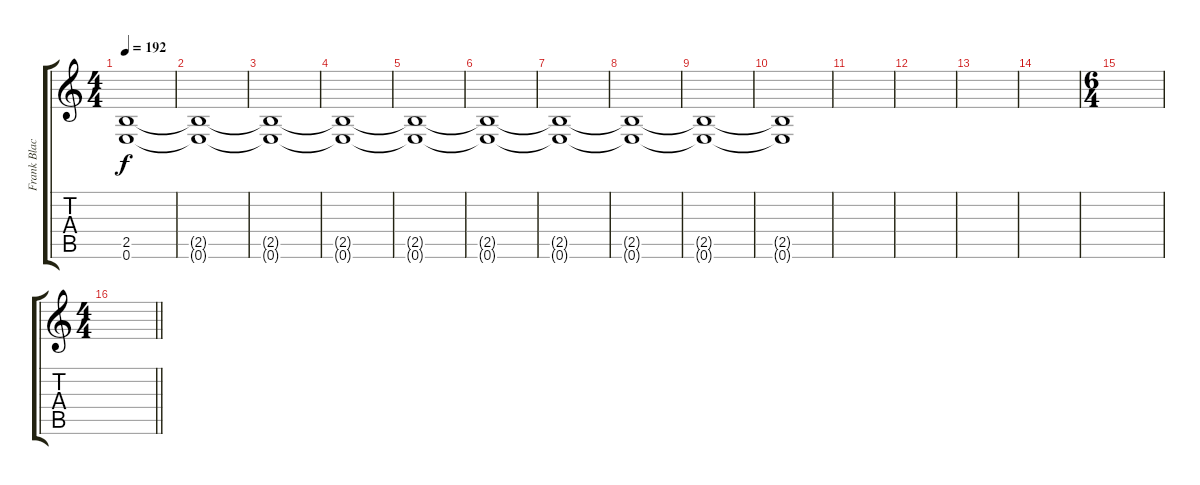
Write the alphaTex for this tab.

\track ("Frank Blackfire" "Frank Blac") {instrument distortionguitar}
\staff {score tabs}
\tuning (E4 B3 G3 D3 A2 E2) {hide}
\ts (4 4)
\tempo 192
\clef g2
\ks c
(2.5{t} 0.6{t}).1{dy f} |
(2.5{t} 0.6{t}).1 |
(2.5{t} 0.6{t}).1 |
(2.5{t} 0.6{t}).1 |
(2.5{t} 0.6{t}).1 |
(2.5{t} 0.6{t}).1 |
(2.5{t} 0.6{t}).1 |
(2.5{t} 0.6{t}).1 |
(2.5{t} 0.6{t}).1 |
(2.5{t} 0.6{t}).1 |
|
|
|
|
\ts (6 4)
|
\ts (4 4)
\barLineRight lightlight
